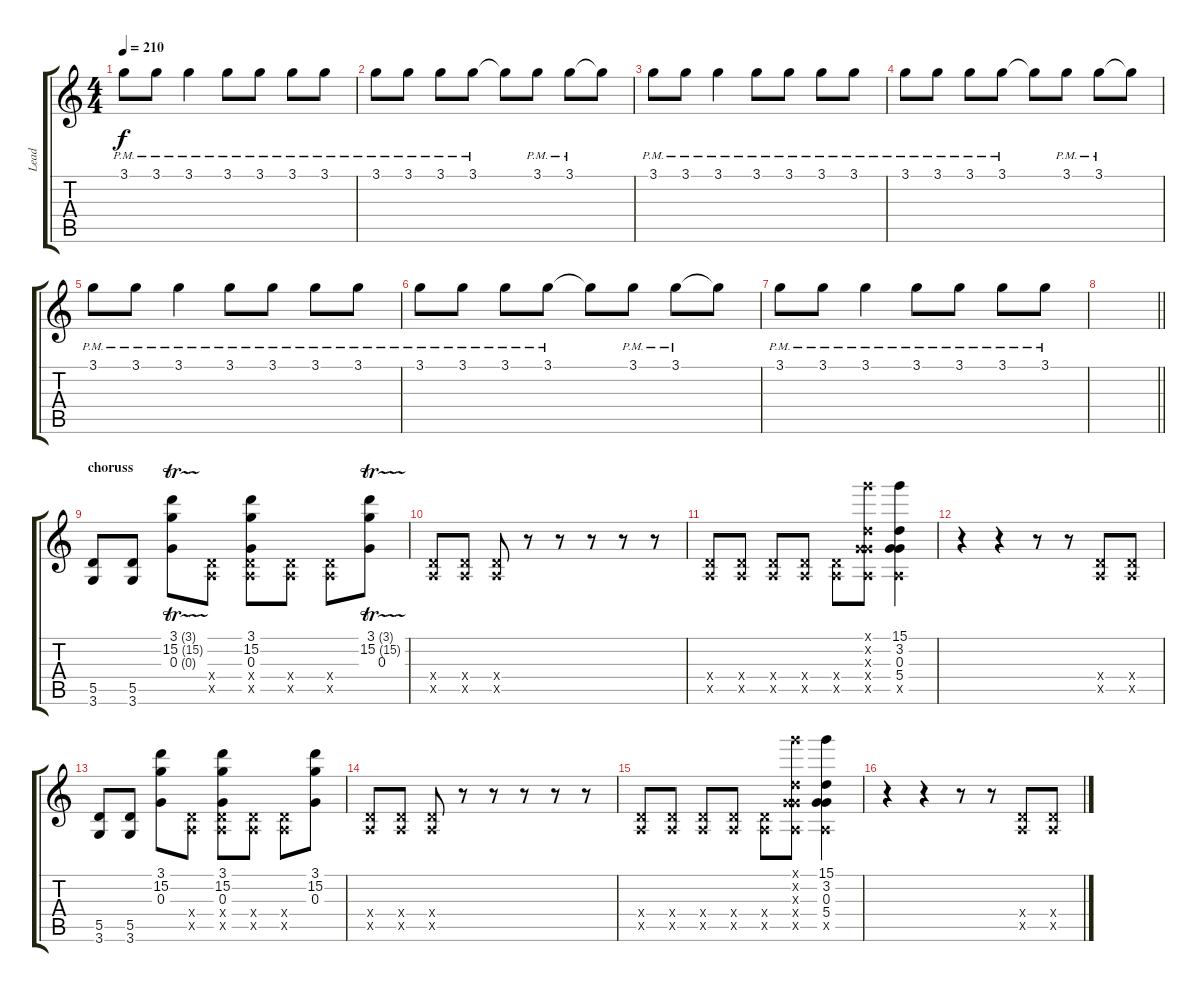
\track ("Lead" "Lead") {instrument overdrivenguitar}
\staff {score tabs}
\tuning (E4 B3 G3 D3 A2 E2) {hide}
\ts (4 4)
\tempo 210
\clef g2
\ks c
3.1{pm}.8{dy f} 3.1{pm}.8 3.1{pm}.4 3.1{pm}.8 3.1{pm}.8 3.1{pm}.8 3.1{pm}.8 |
3.1{pm}.8 3.1{pm}.8 3.1{pm}.8 3.1{pm}.8 3.1{t}.8 3.1{pm}.8 3.1{pm}.8 3.1{t}.8 |
3.1{pm}.8 3.1{pm}.8 3.1{pm}.4 3.1{pm}.8 3.1{pm}.8 3.1{pm}.8 3.1{pm}.8 |
3.1{pm}.8 3.1{pm}.8 3.1{pm}.8 3.1{pm}.8 3.1{t}.8 3.1{pm}.8 3.1{pm}.8 3.1{t}.8 |
3.1{pm}.8 3.1{pm}.8 3.1{pm}.4 3.1{pm}.8 3.1{pm}.8 3.1{pm}.8 3.1{pm}.8 |
3.1{pm}.8 3.1{pm}.8 3.1{pm}.8 3.1{pm}.8 3.1{t}.8 3.1{pm}.8 3.1{pm}.8 3.1{t}.8 |
3.1{pm}.8 3.1{pm}.8 3.1{pm}.4 3.1{pm}.8 3.1{pm}.8 3.1{pm}.8 3.1{pm}.8 |
\barLineRight lightlight
|
\section ("" "choruss")
(5.5 3.6).8 (5.5 3.6).8 (3.1{tr (3 64)} 15.2{tr (15 64)} 0.3{tr (0 64)}).8 (0.4{x} 0.5{x}).8 (3.1 15.2 0.3 0.4{x} 0.5{x}).8 (0.4{x} 0.5{x}).8 (0.4{x} 0.5{x}).8 (3.1{tr (3 64)} 15.2{tr (15 64)} 0.3).8 |
(0.4{x} 0.5{x}).8 (0.4{x} 0.5{x}).8 (0.4{x} 0.5{x}).8 r.8 r.8 r.8 r.8 r.8 |
(0.4{x} 0.5{x}).8 (0.4{x} 0.5{x}).8 (0.4{x} 0.5{x}).8 (0.4{x} 0.5{x}).8 (0.4{x} 0.5{x}).8 (15.1{x} 3.2{x} 0.3{x} 5.4{x} 0.5{x}).8 (15.1 3.2 0.3 5.4 0.5{x}).4 |
r.4 r.4 r.8 r.8 (0.4{x} 0.5{x}).8 (0.4{x} 0.5{x}).8 |
(5.5 3.6).8 (5.5 3.6).8 (3.1 15.2 0.3).8 (0.4{x} 0.5{x}).8 (3.1 15.2 0.3 0.4{x} 0.5{x}).8 (0.4{x} 0.5{x}).8 (0.4{x} 0.5{x}).8 (3.1 15.2 0.3).8 |
(0.4{x} 0.5{x}).8 (0.4{x} 0.5{x}).8 (0.4{x} 0.5{x}).8 r.8 r.8 r.8 r.8 r.8 |
(0.4{x} 0.5{x}).8 (0.4{x} 0.5{x}).8 (0.4{x} 0.5{x}).8 (0.4{x} 0.5{x}).8 (0.4{x} 0.5{x}).8 (15.1{x} 3.2{x} 0.3{x} 5.4{x} 0.5{x}).8 (15.1 3.2 0.3 5.4 0.5{x}).4 |
r.4 r.4 r.8 r.8 (0.4{x} 0.5{x}).8 (0.4{x} 0.5{x}).8
